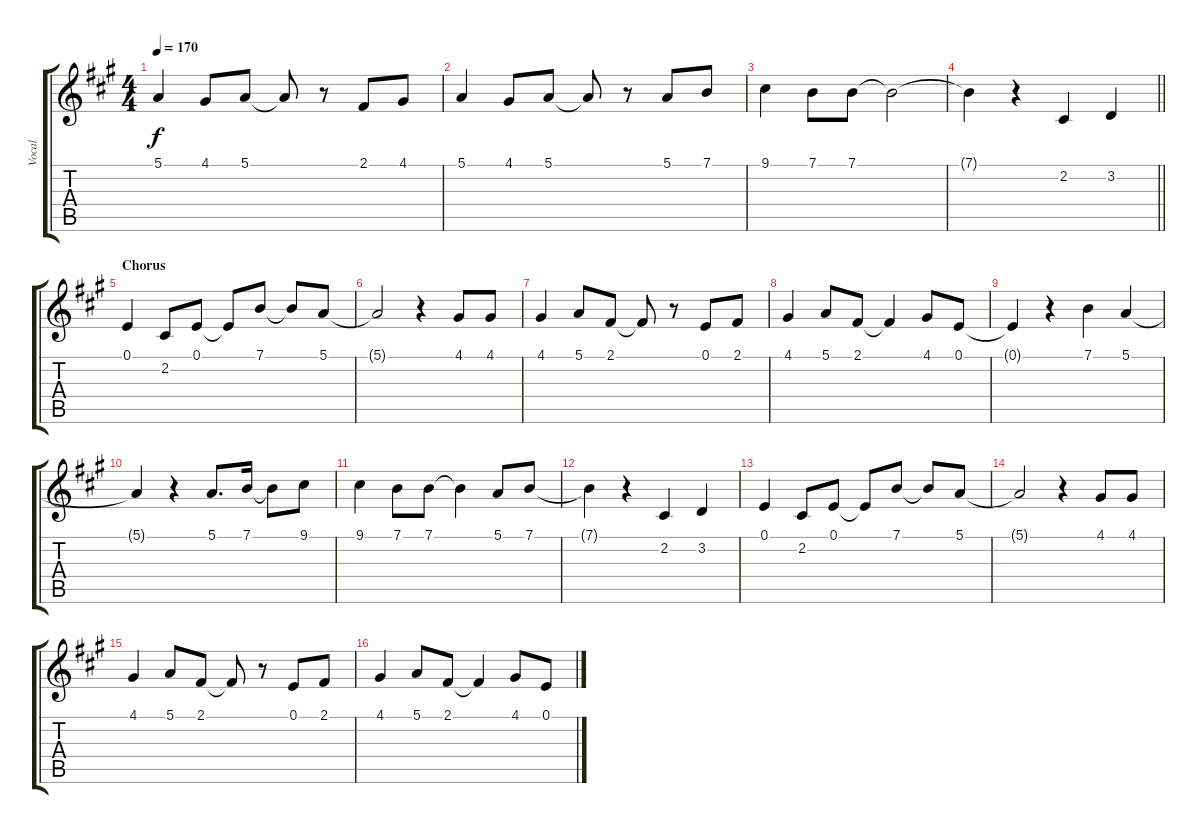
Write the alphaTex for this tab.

\track ("Vocal" "Vocal") {instrument flute}
\staff {score tabs}
\tuning (E4 B3 G3 D3 A2 E2) {hide}
\ts (4 4)
\tempo 170
\clef g2
\ks a
5.1.4{dy f} 4.1.8 5.1.8 5.1{t}.8 r.8 2.1.8 4.1.8 |
5.1.4 4.1.8 5.1.8 5.1{t}.8 r.8 5.1.8 7.1.8 |
9.1.4 7.1.8 7.1.8 7.1{t}.2 |
\barLineRight lightlight
7.1{t}.4 r.4 2.2.4 3.2.4 |
\section ("" "Chorus")
0.1.4 2.2.8 0.1.8 0.1{t}.8 7.1.8 7.1{t}.8 5.1.8 |
5.1{t}.2 r.4 4.1.8 4.1.8 |
4.1.4 5.1.8 2.1.8 2.1{t}.8 r.8 0.1.8 2.1.8 |
4.1.4 5.1.8 2.1.8 2.1{t}.4 4.1.8 0.1.8 |
0.1{t}.4 r.4 7.1.4 5.1.4 |
5.1{t}.4 r.4 5.1.8{d} 7.1.16 7.1{t}.8 9.1.8 |
9.1.4 7.1.8 7.1.8 7.1{t}.4 5.1.8 7.1.8 |
7.1{t}.4 r.4 2.2.4 3.2.4 |
0.1.4 2.2.8 0.1.8 0.1{t}.8 7.1.8 7.1{t}.8 5.1.8 |
5.1{t}.2 r.4 4.1.8 4.1.8 |
4.1.4 5.1.8 2.1.8 2.1{t}.8 r.8 0.1.8 2.1.8 |
4.1.4 5.1.8 2.1.8 2.1{t}.4 4.1.8 0.1.8
